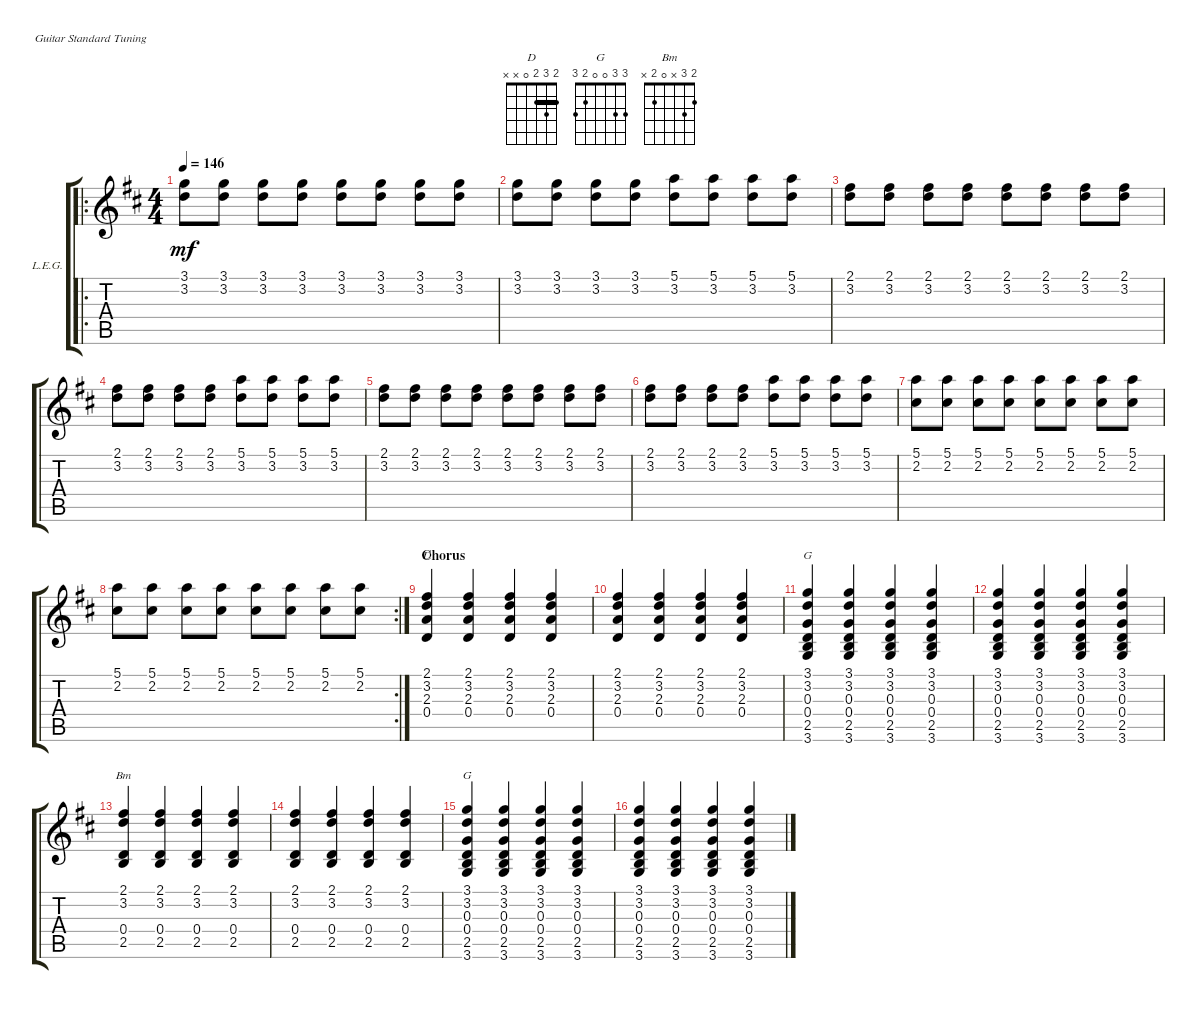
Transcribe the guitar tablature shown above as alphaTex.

\defaultSystemsLayout 4
\bracketExtendMode groupsimilarinstruments
\firstSystemTrackNameOrientation horizontal
\otherSystemsTrackNameOrientation horizontal
\track ("Lead Electric Guitar" "L.E.G.") {multiBarRest instrument distortionguitar}
\staff {score tabs}
\tuning (E4 B3 G3 D3 A2 E2)
\chord ("D" 2 3 2 0 x x) {barre 2}
\chord ("G" 3 3 0 0 2 3)
\chord ("Bm" 2 3 x 0 2 x)
\ro
\ts (4 4)
\tempo 146
\clef g2
\ks d
(3.1 3.2).8{dy mf} (3.1 3.2).8 (3.1 3.2).8 (3.1 3.2).8 (3.1 3.2).8 (3.1 3.2).8 (3.1 3.2).8 (3.1 3.2).8 |
(3.1 3.2).8 (3.1 3.2).8 (3.1 3.2).8 (3.1 3.2).8 (5.1 3.2).8 (5.1 3.2).8 (5.1 3.2).8 (5.1 3.2).8 |
(2.1 3.2).8 (2.1 3.2).8 (2.1 3.2).8 (2.1 3.2).8 (2.1 3.2).8 (2.1 3.2).8 (2.1 3.2).8 (2.1 3.2).8 |
(2.1 3.2).8 (2.1 3.2).8 (2.1 3.2).8 (2.1 3.2).8 (5.1 3.2).8 (5.1 3.2).8 (5.1 3.2).8 (5.1 3.2).8 |
(2.1 3.2).8 (2.1 3.2).8 (2.1 3.2).8 (2.1 3.2).8 (2.1 3.2).8 (2.1 3.2).8 (2.1 3.2).8 (2.1 3.2).8 |
(2.1 3.2).8 (2.1 3.2).8 (2.1 3.2).8 (2.1 3.2).8 (5.1 3.2).8 (5.1 3.2).8 (5.1 3.2).8 (5.1 3.2).8 |
(5.1 2.2).8 (5.1 2.2).8 (5.1 2.2).8 (5.1 2.2).8 (5.1 2.2).8 (5.1 2.2).8 (5.1 2.2).8 (5.1 2.2).8 |
\rc 2
(5.1 2.2).8 (5.1 2.2).8 (5.1 2.2).8 (5.1 2.2).8 (5.1 2.2).8 (5.1 2.2).8 (5.1 2.2).8 (5.1 2.2).8 |
\section ("" "Chorus")
(0.4 2.3 3.2 2.1).4{ch "D"} (0.4 2.3 3.2 2.1).4 (0.4 2.3 3.2 2.1).4 (0.4 2.3 3.2 2.1).4 |
(2.1 3.2 2.3 0.4).4 (2.1 3.2 2.3 0.4).4 (2.1 3.2 2.3 0.4).4 (2.1 3.2 2.3 0.4).4 |
(3.1 3.2 0.3 0.4 2.5 3.6).4{ch "G"} (3.1 3.2 0.4 0.3 2.5 3.6).4 (3.1 3.2 0.3 0.4 2.5 3.6).4 (3.1 3.2 0.4 0.3 2.5 3.6).4 |
(3.1 3.2 0.3 0.4 2.5 3.6).4 (3.1 3.2 0.4 0.3 2.5 3.6).4 (3.1 3.2 0.3 0.4 2.5 3.6).4 (3.1 3.2 0.4 0.3 2.5 3.6).4 |
(2.5 0.4 3.2 2.1).4{ch "Bm"} (2.5 0.4 3.2 2.1).4 (2.5 0.4 3.2 2.1).4 (2.5 0.4 3.2 2.1).4 |
(2.5 0.4 3.2 2.1).4 (2.5 0.4 3.2 2.1).4 (2.5 0.4 3.2 2.1).4 (2.5 0.4 3.2 2.1).4 |
(3.1 3.2 0.3 0.4 2.5 3.6).4{ch "G"} (3.1 3.2 0.4 0.3 2.5 3.6).4 (3.1 3.2 0.3 0.4 2.5 3.6).4 (3.1 3.2 0.4 0.3 2.5 3.6).4 |
(3.1 3.2 0.3 0.4 2.5 3.6).4 (3.1 3.2 0.4 0.3 2.5 3.6).4 (3.1 3.2 0.3 0.4 2.5 3.6).4 (3.1 3.2 0.4 0.3 2.5 3.6).4
